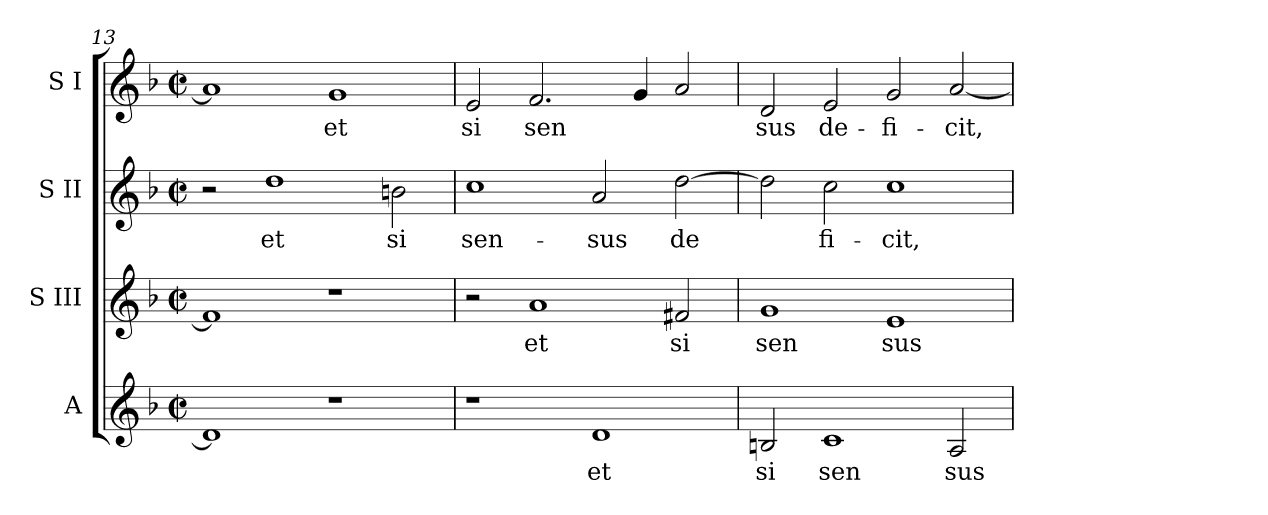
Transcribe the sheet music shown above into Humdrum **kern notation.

**kern	**text	**kern	**text	**kern	**text	**kern	**text
*part4	*part4	*part3	*part3	*part2	*part2	*part1	*part1
*staff4	*staff4	*staff3	*staff3	*staff2	*staff2	*staff1	*staff1
*I"A	*	*I"S III	*	*I"S II	*	*I"S I	*
*clefG2	*	*clefG2	*	*clefG2	*	*clefG2	*
*k[b-]	*	*k[b-]	*	*k[b-]	*	*k[b-]	*
*F:	*	*F:	*	*F:	*	*F:	*
*M2/2	*	*M2/2	*	*M2/2	*	*M2/2	*
*met(c|)	*	*met(c|)	*	*met(c|)	*	*met(c|)	*
=13	=13	=13	=13	=13	=13	=13	=13
!	!LO:LY:b:cj	!	!LO:LY:b:cj	!	!	!	!LO:LY:b:cj
1d]	.	1f#]	.	2r	.	1a]	.
!	!	!	!	!	!LO:LY:b:cj	!	!
.	.	.	.	1dd	et	.	.
!	!	!	!	!	!	!	!LO:LY:b:cj
1r	.	1r	.	.	.	1g	et
!	!	!	!	!	!LO:LY:b:cj	!	!
.	.	.	.	2bn\	si	.	.
=14	=14	=14	=14	=14	=14	=14	=14
!	!	!	!	!	!LO:LY:b:cj	!	!LO:LY:b:cj
1r	.	2r	.	1cc	sen-	2e/	si
!	!	!	!LO:LY:b:cj	!	!	!	!LO:LY:b:cj
.	.	1a	et	.	.	2.f/	sen-
!	!LO:LY:b:cj	!	!	!	!LO:LY:b:cj	!	!
1d	et	.	.	2a/	-sus	.	.
!	!	!	!	!	!	!	!LO:LY:b:cj
.	.	.	.	.	.	4g/	--
!	!	!	!LO:LY:b:cj	!	!LO:LY:b:cj	!	!LO:LY:b:cj
.	.	2f#X/	si	[>2dd\	de-	2a/	--
=15	=15	=15	=15	=15	=15	=15	=15
!	!LO:LY:b:cj	!	!LO:LY:b:cj	!	!LO:LY:b:cj	!	!LO:LY:b:cj
2Bn/	si	1g	sen	2dd\]	--	2d/	-sus
!	!LO:LY:b:cj	!	!	!	!LO:LY:b:cj	!	!LO:LY:b:cj
1c	sen	.	.	2cc\	-fi-	2e/	de-
!	!	!	!LO:LY:b:cj	!	!LO:LY:b:cj	!	!LO:LY:b:cj
.	.	1e	sus	1cc	-cit,	2g/	-fi-
!	!LO:LY:b:cj	!	!	!	!	!	!LO:LY:b:cj
2A/	sus	.	.	.	.	[<2a/	-cit,
=	=	=	=	=	=	=	=
*-	*-	*-	*-	*-	*-	*-	*-
